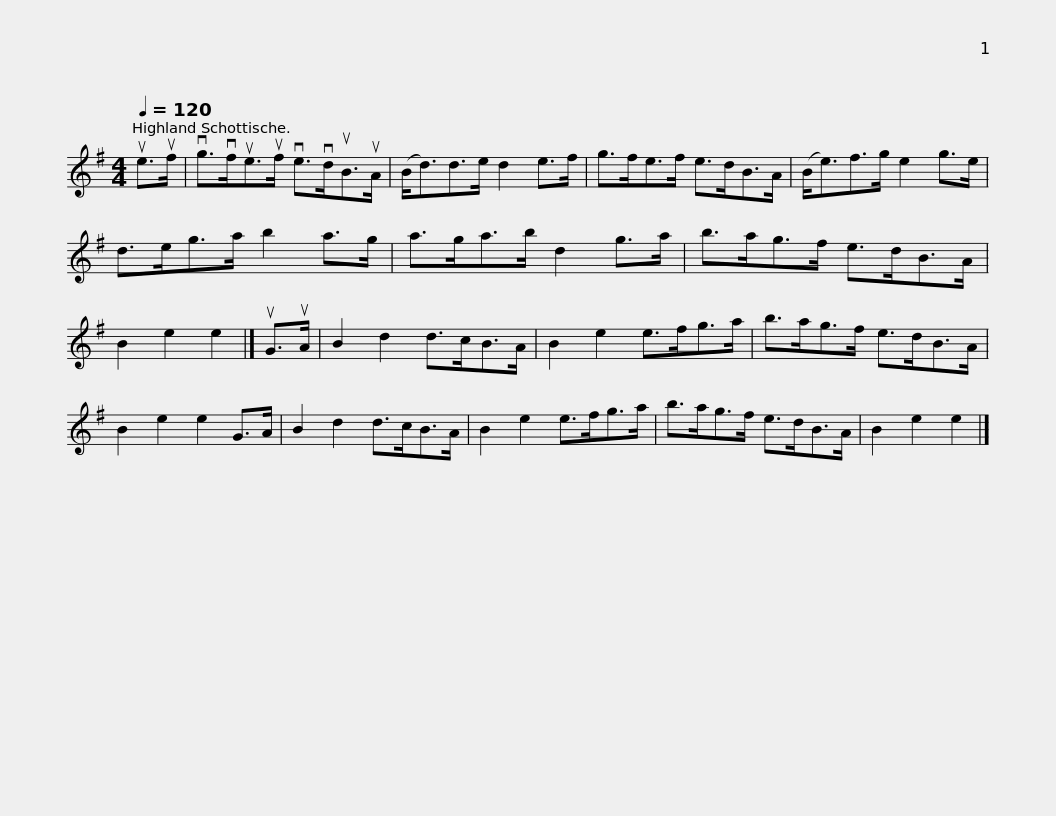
X:1
L:1/8
Q:1/4=120
M:4/4
I:linebreak $
K:Emin
V:1 treble
V:1
 ue>uf | vg>vfue>uf ve>vduB>uA | (B<d)d>e d2 e>f | g>fe>f e>dB>A | (B<e)f>g e2 g>e |$ %5
 d>eg>a b2 a>g | a>ga>b d2 g>a | b>ag>f e>dB>A | B2 e2 e2 |] uG>uA | %10
 B2 d2 d>cB>A |$ B2 e2 e>fg>a | b>ag>f e>dB>A | B2 e2 e2 G>A | B2 d2 d>cB>A | %15
 B2 e2 e>fg>a |$ b>ag>f e>dB>A | B2 e2 e2 |] %18
